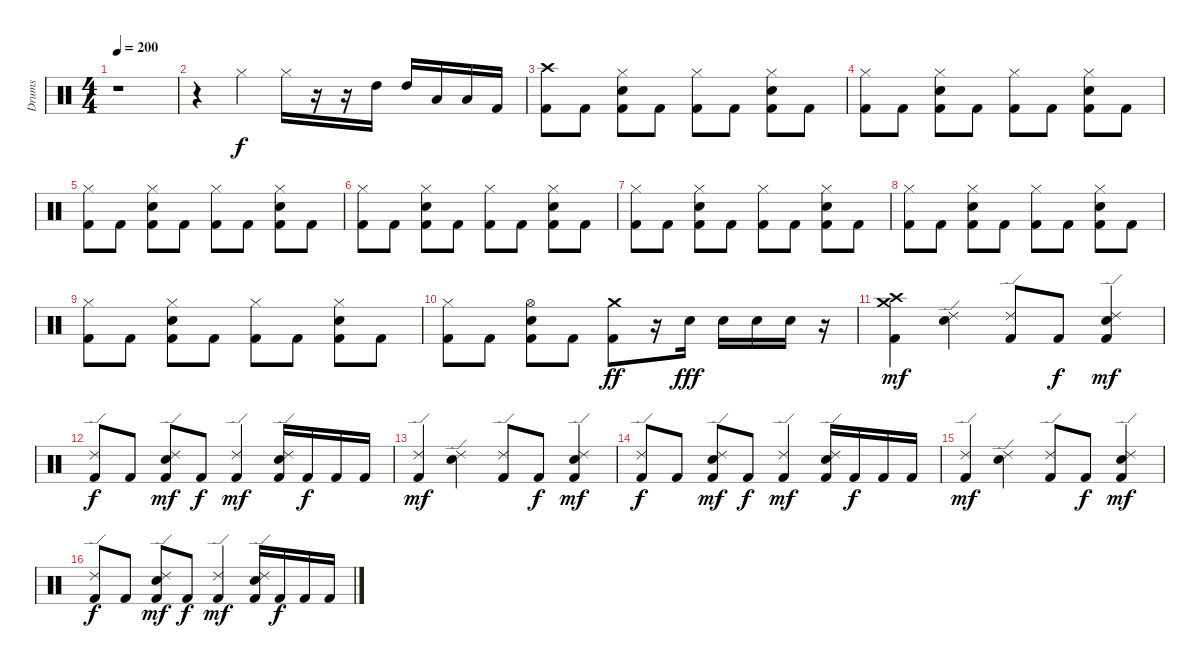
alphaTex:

\track ("Drums" "Drums") {instrument percussion}
\staff {score}
\articulation defaults
\ts (4 4)
\tempo 200
\clef neutral
\ks c
r.1{dy fff} |
r.4 "Hi-Hat (closed)".4{dy f} "Hi-Hat (closed)".16 r.16 r.16 "High Tom (hit)".16 "High Tom (hit)".16 "Low Tom (hit)".16 "Low Tom (hit)".16 "Kick (hit) 2".16 |
("Crash high (hit)" "Kick (hit) 2").8 "Kick (hit) 2".8 ("Hi-Hat (closed)" "Snare (hit) 2" "Kick (hit) 2").8 "Kick (hit) 2".8 ("Hi-Hat (closed)" "Kick (hit) 2").8 "Kick (hit) 2".8 ("Hi-Hat (closed)" "Snare (hit) 2" "Kick (hit) 2").8 "Kick (hit) 2".8 |
("Hi-Hat (closed)" "Kick (hit) 2").8 "Kick (hit) 2".8 ("Hi-Hat (closed)" "Snare (hit) 2" "Kick (hit) 2").8 "Kick (hit) 2".8 ("Hi-Hat (closed)" "Kick (hit) 2").8 "Kick (hit) 2".8 ("Hi-Hat (closed)" "Snare (hit) 2" "Kick (hit) 2").8 "Kick (hit) 2".8 |
("Hi-Hat (closed)" "Kick (hit) 2").8 "Kick (hit) 2".8 ("Hi-Hat (closed)" "Snare (hit) 2" "Kick (hit) 2").8 "Kick (hit) 2".8 ("Hi-Hat (closed)" "Kick (hit) 2").8 "Kick (hit) 2".8 ("Hi-Hat (closed)" "Snare (hit) 2" "Kick (hit) 2").8 "Kick (hit) 2".8 |
("Hi-Hat (closed)" "Kick (hit) 2").8 "Kick (hit) 2".8 ("Hi-Hat (closed)" "Snare (hit) 2" "Kick (hit) 2").8 "Kick (hit) 2".8 ("Hi-Hat (closed)" "Kick (hit) 2").8 "Kick (hit) 2".8 ("Hi-Hat (closed)" "Snare (hit) 2" "Kick (hit) 2").8 "Kick (hit) 2".8 |
("Hi-Hat (closed)" "Kick (hit) 2").8 "Kick (hit) 2".8 ("Hi-Hat (closed)" "Snare (hit) 2" "Kick (hit) 2").8 "Kick (hit) 2".8 ("Hi-Hat (closed)" "Kick (hit) 2").8 "Kick (hit) 2".8 ("Hi-Hat (closed)" "Snare (hit) 2" "Kick (hit) 2").8 "Kick (hit) 2".8 |
("Hi-Hat (closed)" "Kick (hit) 2").8 "Kick (hit) 2".8 ("Hi-Hat (closed)" "Snare (hit) 2" "Kick (hit) 2").8 "Kick (hit) 2".8 ("Hi-Hat (closed)" "Kick (hit) 2").8 "Kick (hit) 2".8 ("Hi-Hat (closed)" "Snare (hit) 2" "Kick (hit) 2").8 "Kick (hit) 2".8 |
("Hi-Hat (closed)" "Kick (hit) 2").8 "Kick (hit) 2".8 ("Hi-Hat (closed)" "Snare (hit) 2" "Kick (hit) 2").8 "Kick (hit) 2".8 ("Hi-Hat (closed)" "Kick (hit) 2").8 "Kick (hit) 2".8 ("Hi-Hat (closed)" "Snare (hit) 2" "Kick (hit) 2").8 "Kick (hit) 2".8 |
("Hi-Hat (closed)" "Kick (hit) 2").8 "Kick (hit) 2".8 ("Hi-Hat (open)" "Snare (hit) 2" "Kick (hit) 2").8 "Kick (hit) 2".8 ("Crash medium (hit)" "Kick (hit) 2").8{dy ff} r.16 "Snare (hit) 2".16{dy fff} "Snare (hit) 2".16 "Snare (hit) 2".16 "Snare (hit) 2".16 r.16 |
("Crash high (hit)" "Crash medium (hit)" "Kick (hit) 2").4{dy mf} ("Ride (edge) 2" "Snare (hit) 2").4 ("Ride (edge) 2" "Kick (hit) 2").8 "Kick (hit) 2".8{dy f} ("Ride (edge) 2" "Snare (hit) 2" "Kick (hit) 2").4{dy mf} |
("Ride (edge) 2" "Kick (hit) 2").8{dy f} "Kick (hit) 2".8 ("Ride (edge) 2" "Snare (hit) 2" "Kick (hit) 2").8{dy mf} "Kick (hit) 2".8{dy f} ("Ride (edge) 2" "Kick (hit) 2").4{dy mf} ("Ride (edge) 2" "Snare (hit) 2" "Kick (hit) 2").16 "Kick (hit) 2".16{dy f} "Kick (hit) 2".16 "Kick (hit) 2".16 |
("Ride (edge) 2" "Kick (hit) 2").4{dy mf} ("Ride (edge) 2" "Snare (hit) 2").4 ("Ride (edge) 2" "Kick (hit) 2").8 "Kick (hit) 2".8{dy f} ("Ride (edge) 2" "Snare (hit) 2" "Kick (hit) 2").4{dy mf} |
("Ride (edge) 2" "Kick (hit) 2").8{dy f} "Kick (hit) 2".8 ("Ride (edge) 2" "Snare (hit) 2" "Kick (hit) 2").8{dy mf} "Kick (hit) 2".8{dy f} ("Ride (edge) 2" "Kick (hit) 2").4{dy mf} ("Ride (edge) 2" "Snare (hit) 2" "Kick (hit) 2").16 "Kick (hit) 2".16{dy f} "Kick (hit) 2".16 "Kick (hit) 2".16 |
("Ride (edge) 2" "Kick (hit) 2").4{dy mf} ("Ride (edge) 2" "Snare (hit) 2").4 ("Ride (edge) 2" "Kick (hit) 2").8 "Kick (hit) 2".8{dy f} ("Ride (edge) 2" "Snare (hit) 2" "Kick (hit) 2").4{dy mf} |
("Ride (edge) 2" "Kick (hit) 2").8{dy f} "Kick (hit) 2".8 ("Ride (edge) 2" "Snare (hit) 2" "Kick (hit) 2").8{dy mf} "Kick (hit) 2".8{dy f} ("Ride (edge) 2" "Kick (hit) 2").4{dy mf} ("Ride (edge) 2" "Snare (hit) 2" "Kick (hit) 2").16 "Kick (hit) 2".16{dy f} "Kick (hit) 2".16 "Kick (hit) 2".16
